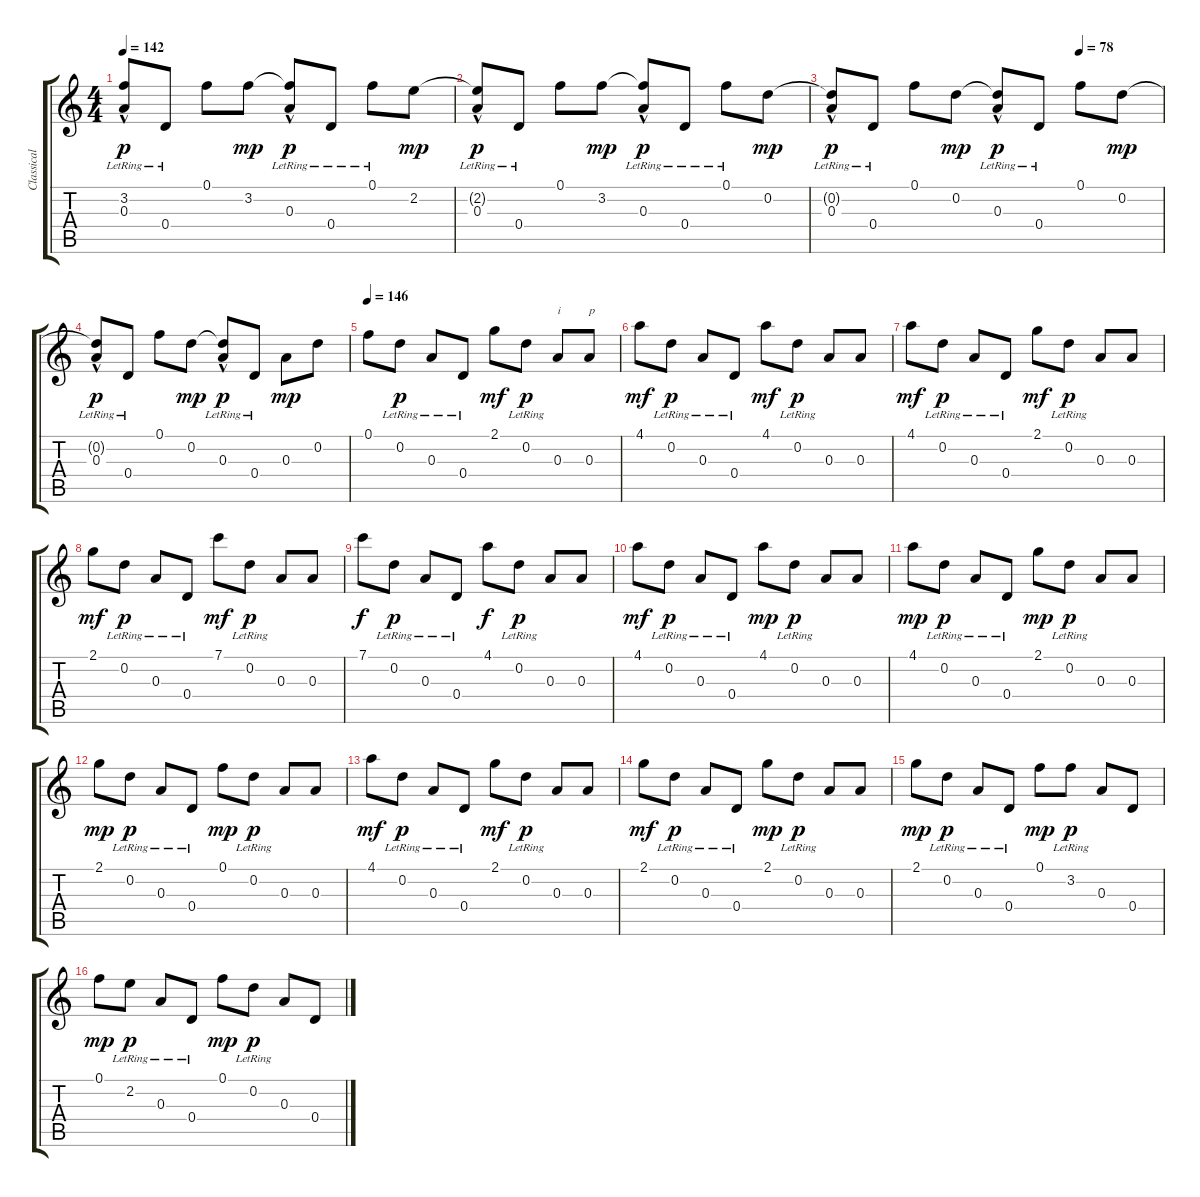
\track ("Classical guitar" "Classical ") {instrument acousticguitarnylon}
\staff {score tabs}
\tuning (F4 D4 A3 D3 A2 D2) {hide}
\ts (4 4)
\tempo 142
\clef g2
\ks c
(3.2{hac t} 0.3{hac lr}).8{dy p} 0.4{lr}.8 0.1.8 3.2.8{dy mp} (3.2{hac t} 0.3{hac lr}).8{dy p} 0.4{lr}.8 0.1{lr}.8 2.2.8{dy mp} |
(2.2{hac t} 0.3{hac lr}).8{dy p} 0.4{lr}.8 0.1.8 3.2.8{dy mp} (3.2{hac t} 0.3{hac lr}).8{dy p} 0.4{lr}.8 0.1{lr}.8 0.2.8{dy mp} |
\tempo (78 0.75)
(0.2{hac t} 0.3{hac lr}).8{dy p} 0.4{lr}.8 0.1.8 0.2.8{dy mp} (0.2{hac t} 0.3{hac lr}).8{dy p} 0.4{lr}.8 0.1.8 0.2.8{dy mp} |
(0.2{hac t} 0.3{hac lr}).8{dy p} 0.4{lr}.8 0.1.8 0.2.8{dy mp} (0.2{hac t} 0.3{hac lr}).8{dy p} 0.4{lr}.8 0.3.8{dy mp} 0.2.8 |
\tempo 146
0.1.8 0.2{lr}.8{dy p} 0.3{lr}.8 0.4{lr}.8 2.1.8{dy mf} 0.2{lr}.8{dy p} 0.3.8{txt "i"} 0.3.8{txt "p"} |
4.1.8{dy mf} 0.2{lr}.8{dy p} 0.3{lr}.8 0.4{lr}.8 4.1.8{dy mf} 0.2{lr}.8{dy p} 0.3.8 0.3.8 |
4.1.8{dy mf} 0.2{lr}.8{dy p} 0.3{lr}.8 0.4{lr}.8 2.1.8{dy mf} 0.2{lr}.8{dy p} 0.3.8 0.3.8 |
2.1.8{dy mf} 0.2{lr}.8{dy p} 0.3{lr}.8 0.4{lr}.8 7.1.8{dy mf} 0.2{lr}.8{dy p} 0.3.8 0.3.8 |
7.1.8{dy f} 0.2{lr}.8{dy p} 0.3{lr}.8 0.4{lr}.8 4.1.8{dy f} 0.2{lr}.8{dy p} 0.3.8 0.3.8 |
4.1.8{dy mf} 0.2{lr}.8{dy p} 0.3{lr}.8 0.4{lr}.8 4.1.8{dy mp} 0.2{lr}.8{dy p} 0.3.8 0.3.8 |
4.1.8{dy mp} 0.2{lr}.8{dy p} 0.3{lr}.8 0.4{lr}.8 2.1.8{dy mp} 0.2{lr}.8{dy p} 0.3.8 0.3.8 |
2.1.8{dy mp} 0.2{lr}.8{dy p} 0.3{lr}.8 0.4{lr}.8 0.1.8{dy mp} 0.2{lr}.8{dy p} 0.3.8 0.3.8 |
4.1.8{dy mf} 0.2{lr}.8{dy p} 0.3{lr}.8 0.4{lr}.8 2.1.8{dy mf} 0.2{lr}.8{dy p} 0.3.8 0.3.8 |
2.1.8{dy mf} 0.2{lr}.8{dy p} 0.3{lr}.8 0.4{lr}.8 2.1.8{dy mp} 0.2{lr}.8{dy p} 0.3.8 0.3.8 |
2.1.8{dy mp} 0.2{lr}.8{dy p} 0.3{lr}.8 0.4{lr}.8 0.1.8{dy mp} 3.2{lr}.8{dy p} 0.3.8 0.4.8 |
0.1.8{dy mp} 2.2{lr}.8{dy p} 0.3{lr}.8 0.4{lr}.8 0.1.8{dy mp} 0.2{lr}.8{dy p} 0.3.8 0.4.8
